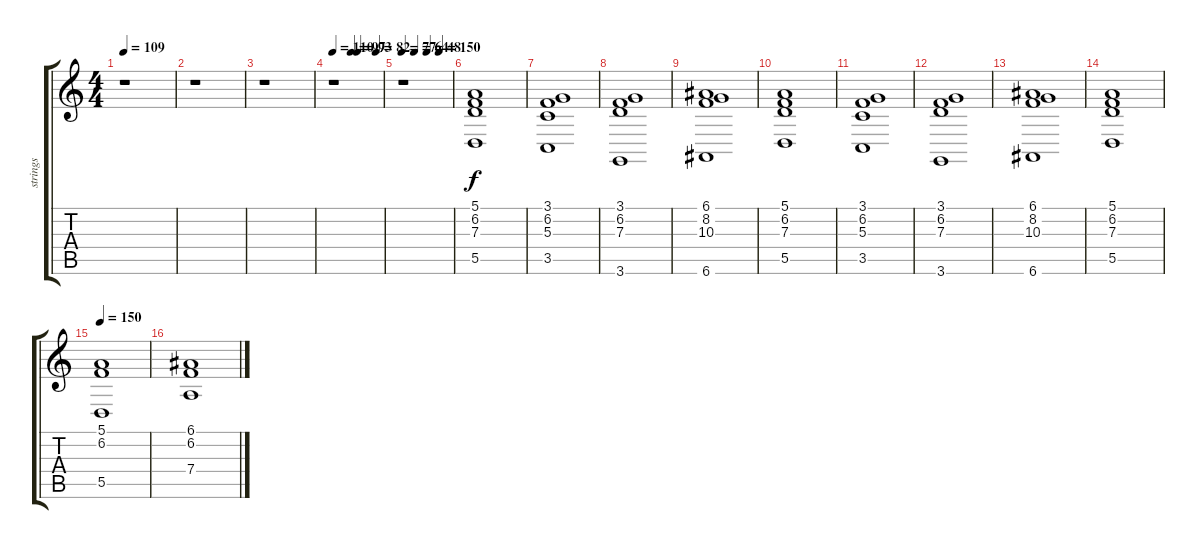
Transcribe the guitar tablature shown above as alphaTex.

\track ("strings" "strings") {instrument tremolostrings}
\staff {score tabs}
\tuning (E4 B3 G3 D3 A2 E2) {hide}
\ts (4 4)
\tempo 109
\clef g2
\ks c
r.1{dy f instrument tremolostrings} |
r.1 |
r.1 |
\tempo 110
\tempo (97 0.375)
\tempo (93 0.5)
\tempo (82 0.875)
r.1 |
\tempo 77
\tempo (64 0.25)
\tempo (48 0.5)
\tempo (150 0.75)
r.1 |
(5.1 6.2 7.3 5.5).1 |
(3.1 6.2 5.3 3.5).1 |
(3.1 6.2 7.3 3.6).1 |
(6.1 8.2 10.3 6.6).1 |
(5.1 6.2 7.3 5.5).1 |
(3.1 6.2 5.3 3.5).1 |
(3.1 6.2 7.3 3.6).1 |
(6.1 8.2 10.3 6.6).1 |
(5.1 6.2 7.3 5.5).1 |
\tempo 150
(5.1 6.2 5.5).1 |
(6.1 6.2 7.4).1
